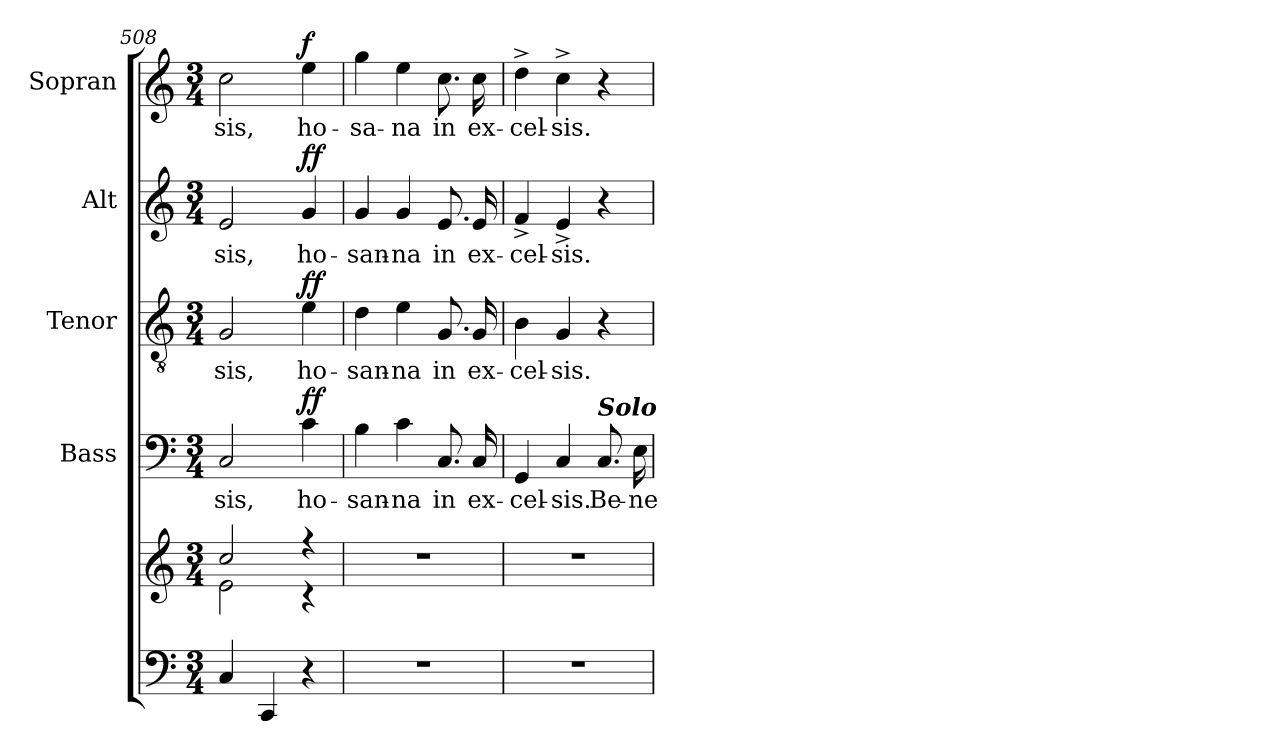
**kern	**kern	**kern	**text	**dynam	**kern	**text	**dynam	**kern	**text	**dynam	**kern	**text	**dynam
*part5	*part5	*part4	*part4	*part4	*part3	*part3	*part3	*part2	*part2	*part2	*part1	*part1	*part1
*staff6	*staff5	*staff4	*staff4	*staff4	*staff3	*staff3	*staff3	*staff2	*staff2	*staff2	*staff1	*staff1	*staff1
*	*	*I"Bass	*	*	*I"Tenor	*	*	*I"Alt	*	*	*I"Sopran	*	*
*	*	*I'B.	*	*	*I'T.	*	*	*I'A.	*	*	*I'S.	*	*
*clefF4	*clefG2	*clefF4	*	*	*clefGv2	*	*	*clefG2	*	*	*clefG2	*	*
*k[]	*k[]	*k[]	*	*	*k[]	*	*	*k[]	*	*	*k[]	*	*
*C:	*C:	*C:	*	*	*C:	*	*	*C:	*	*	*C:	*	*
*M3/4	*M3/4	*M3/4	*	*	*M3/4	*	*	*M3/4	*	*	*M3/4	*	*
=508	=508	=508	=508	=508	=508	=508	=508	=508	=508	=508	=508	=508	=508
*	*^	*	*	*	*	*	*	*	*	*	*	*	*
!	!	!	!	!LO:LY:b	!	!	!LO:LY:b	!	!	!LO:LY:b	!	!	!LO:LY:b	!
4C/	2cc/	2e\	2C/	-sis,	.	2G/	-sis,	.	2e/	-sis,	.	2cc\	-sis,	.
4CC/	.	.	.	.	.	.	.	.	.	.	.	.	.	.
!	!	!	!	!LO:LY:b	!LO:DY:a	!	!LO:LY:b	!LO:DY:a	!	!LO:LY:b	!LO:DY:a	!	!LO:LY:b	!LO:DY:a
4r	4r	4r	4c\	ho-	ff	4e\	ho-	ff	4g/	ho-	ff	4ee\	ho-	f
!!LO:PB:g=z
=509	=509	=509	=509	=509	=509	=509	=509	=509	=509	=509	=509	=509	=509	=509
!	!	!	!	!LO:LY:b	!	!	!LO:LY:b	!	!	!LO:LY:b	!	!	!LO:LY:b	!
*	*v	*v	*	*	*	*	*	*	*	*	*	*	*	*
2.r	2.r	4B\	-san-	.	4d\	-san-	.	4g/	-san-	.	4gg\	-sa-	.
!	!	!	!LO:LY:b	!	!	!LO:LY:b	!	!	!LO:LY:b	!	!	!LO:LY:b	!
.	.	4c\	-na	.	4e\	-na	.	4g/	-na	.	4ee\	-na	.
!	!	!	!LO:LY:b	!	!	!LO:LY:b	!	!	!LO:LY:b	!	!	!LO:LY:b	!
.	.	8.C/	in	.	8.G/	in	.	8.e/	in	.	8.cc\	in	.
!	!	!	!LO:LY:b	!	!	!LO:LY:b	!	!	!LO:LY:b	!	!	!LO:LY:b	!
.	.	16C/	ex-	.	16G/	ex-	.	16e/	ex-	.	16cc\	ex-	.
=510	=510	=510	=510	=510	=510	=510	=510	=510	=510	=510	=510	=510	=510
!	!	!	!LO:LY:b	!	!	!LO:LY:b	!	!	!LO:LY:b	!	!	!LO:LY:b	!
2.r	2.r	4GG/	-cel-	.	4B\	-cel-	.	4f^>/	-cel-	.	4dd^>\	-cel-	.
!	!	!	!LO:LY:b	!	!	!LO:LY:b	!	!	!LO:LY:b	!	!	!LO:LY:b	!
.	.	4C/	-sis.	.	4G/	-sis.	.	4e^>/	-sis.	.	4cc^>\	-sis.	.
!	!	!LO:TX:a:Bi:t=Solo	!	!	!	!	!	!	!	!	!	!	!
!	!	!	!LO:LY:b	!	!	!	!	!	!	!	!	!	!
.	.	8.C/	Be-	.	4r	.	.	4r	.	.	4r	.	.
!	!	!	!LO:LY:b	!	!	!	!	!	!	!	!	!	!
.	.	16E\	-ne-	.	.	.	.	.	.	.	.	.	.
=	=	=	=	=	=	=	=	=	=	=	=	=	=
*-	*-	*-	*-	*-	*-	*-	*-	*-	*-	*-	*-	*-	*-
